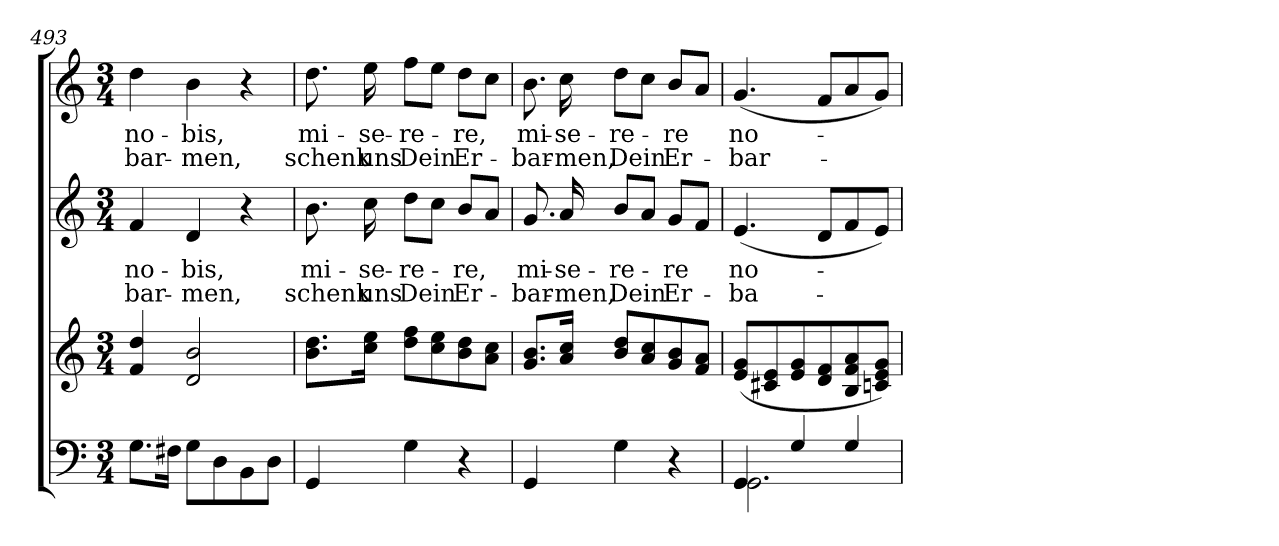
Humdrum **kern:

**kern	**kern	**kern	**text	**text	**kern	**text	**text
*part3	*part3	*part2	*part2	*part2	*part1	*part1	*part1
*staff4	*staff3	*staff2	*staff2	*staff2	*staff1	*staff1	*staff1
*clefF4	*clefG2	*clefG2	*	*	*clefG2	*	*
*k[]	*k[]	*k[]	*	*	*k[]	*	*
*C:	*C:	*C:	*	*	*C:	*	*
*M3/4	*M3/4	*M3/4	*	*	*M3/4	*	*
=493	=493	=493	=493	=493	=493	=493	=493
!	!	!	!LO:LY:b	!LO:LY:b	!	!LO:LY:b	!LO:LY:b
8.G\L	4f/ 4dd/	4f/	no-	-bar-	4dd\	no-	-bar-
16F#X\Jk	.	.	.	.	.	.	.
!	!	!	!LO:LY:b	!LO:LY:b	!	!LO:LY:b	!LO:LY:b
8G\L	2d/ 2b/	4d/	-bis,	-men,	4b\	-bis,	-men,
8D\	.	.	.	.	.	.	.
8BB\	.	4r	.	.	4r	.	.
8D\J	.	.	.	.	.	.	.
!!LO:LB:g=z
=494	=494	=494	=494	=494	=494	=494	=494
!	!	!	!LO:LY:b	!LO:LY:b	!	!LO:LY:b	!LO:LY:b
4GG/	8.b\ 8.dd\L	8.b\	mi-	schenk	8.dd\	mi-	schenk
!	!	!	!LO:LY:b	!LO:LY:b	!	!LO:LY:b	!LO:LY:b
.	16cc\ 16ee\Jk	16cc\	-se-	uns	16ee\	-se-	uns
!	!	!	!LO:LY:b	!LO:LY:b	!	!LO:LY:b	!LO:LY:b
4G\	8dd\ 8ff\L	8dd\L	-re-	Dein	8ff\L	-re-	Dein
.	8cc\ 8ee\	8cc\J	.	.	8ee\J	.	.
!	!	!	!LO:LY:b	!LO:LY:b	!	!LO:LY:b	!LO:LY:b
4r	8b\ 8dd\	8b/L	-re,	Er-	8dd\L	-re,	Er-
.	8a\ 8cc\J	8a/J	.	.	8cc\J	.	.
=495	=495	=495	=495	=495	=495	=495	=495
!	!	!	!LO:LY:b	!LO:LY:b	!	!LO:LY:b	!LO:LY:b
4GG/	8.g/ 8.b/L	8.g/	mi-	-bar-	8.b\	mi-	-bar-
!	!	!	!LO:LY:b	!LO:LY:b	!	!LO:LY:b	!LO:LY:b
.	16a/ 16cc/Jk	16a/	-se-	-men,	16cc\	-se-	-men,
!	!	!	!LO:LY:b	!LO:LY:b	!	!LO:LY:b	!LO:LY:b
4G\	8b/ 8dd/L	8b/L	-re-	Dein	8dd\L	-re-	Dein
.	8a/ 8cc/	8a/J	.	.	8cc\J	.	.
!	!	!	!LO:LY:b	!LO:LY:b	!	!LO:LY:b	!LO:LY:b
4r	8g/ 8b/	8g/L	-re	Er-	8b/L	-re	Er-
.	8f/ 8a/J	8f/J	.	.	8a/J	.	.
=496	=496	=496	=496	=496	=496	=496	=496
*^	*	*	*	*	*	*	*
!	!	!	!	!LO:LY:b	!LO:LY:b	!	!LO:LY:b	!LO:LY:b
4GG/	2.GG\	(<8e/ 8g/L	(<4.e/	no-	-ba-	(<4.g/	no-	-bar-
.	.	8c#X/ 8e/	.	.	.	.	.	.
4G/	.	8e/ 8g/	.	.	.	.	.	.
.	.	8d/ 8f/	8d/L	.	.	8f/L	.	.
4G/	.	8B/ 8f/ 8a/	8f/	.	.	8a/	.	.
.	.	8cn/ 8e/ 8g/J)	8e/J)	.	.	8g/J)	.	.
*v	*v	*	*	*	*	*	*	*
=	=	=	=	=	=	=	=
*-	*-	*-	*-	*-	*-	*-	*-
